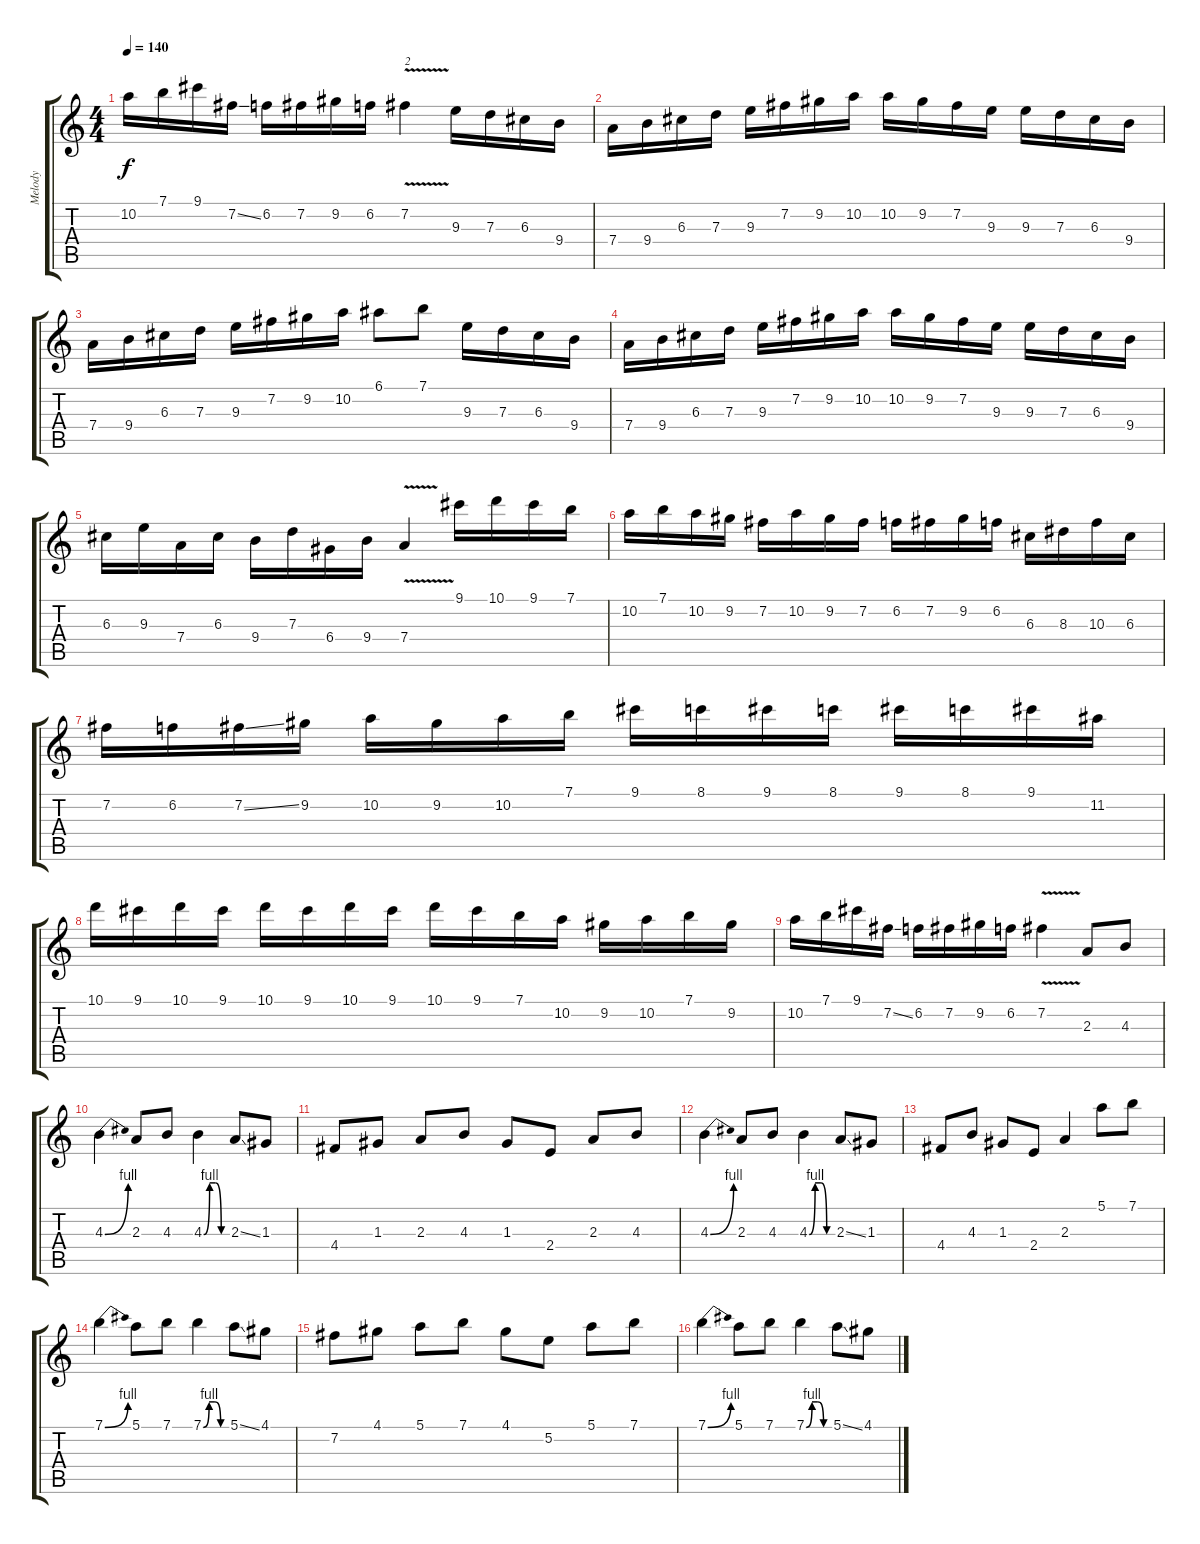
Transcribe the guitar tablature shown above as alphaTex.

\track ("Melody" "Melody") {instrument distortionguitar}
\staff {score tabs}
\tuning (E4 B3 G3 D3 A2 E2) {hide}
\ts (4 4)
\tempo 140
\clef g2
\ks c
10.2.16{txt "" dy f} 7.1.16 9.1.16 7.2{ss}.16 6.2.16 7.2.16 9.2.16 6.2.16 7.2{v}.4{txt "2"} 9.3.16 7.3.16 6.3.16 9.4.16 |
7.4.16 9.4.16 6.3.16 7.3.16 9.3.16 7.2.16 9.2.16 10.2.16 10.2.16 9.2.16 7.2.16 9.3.16 9.3.16 7.3.16 6.3.16 9.4.16 |
7.4.16 9.4.16 6.3.16 7.3.16 9.3.16 7.2.16 9.2.16 10.2.16 6.1.8 7.1.8 9.3.16 7.3.16 6.3.16 9.4.16 |
7.4.16 9.4.16 6.3.16 7.3.16 9.3.16 7.2.16 9.2.16 10.2.16 10.2.16 9.2.16 7.2.16 9.3.16 9.3.16 7.3.16 6.3.16 9.4.16 |
6.3.16 9.3.16 7.4.16 6.3.16 9.4.16 7.3.16 6.4.16 9.4.16 7.4{v}.4 9.1.16 10.1.16 9.1.16 7.1.16 |
10.2.16 7.1.16 10.2.16 9.2.16 7.2.16 10.2.16 9.2.16 7.2.16 6.2.16 7.2.16 9.2.16 6.2.16 6.3.16 8.3.16 10.3.16 6.3.16 |
7.2.16 6.2.16 7.2{ss}.16 9.2.16 10.2.16 9.2.16 10.2.16 7.1.16 9.1.16 8.1.16 9.1.16 8.1.16 9.1.16 8.1.16 9.1.16 11.2.16 |
10.1.16 9.1.16 10.1.16 9.1.16 10.1.16 9.1.16 10.1.16 9.1.16 10.1.16 9.1.16 7.1.16 10.2.16 9.2.16 10.2.16 7.1.16 9.2.16 |
10.2.16 7.1.16 9.1.16 7.2{ss}.16 6.2.16 7.2.16 9.2.16 6.2.16 7.2{v}.4 2.3.8 4.3.8 |
4.3{be (bend 0 0 60 4)}.4 2.3.8 4.3.8 4.3{be (custom 0 0 15 4 30 4 45 0 60 0)}.4 2.3{ss}.8 1.3.8 |
4.4.8 1.3.8 2.3.8 4.3.8 1.3.8 2.4.8 2.3.8 4.3.8 |
4.3{be (bend 0 0 60 4)}.4 2.3.8 4.3.8 4.3{be (custom 0 0 15 4 30 4 45 0 60 0)}.4 2.3{ss}.8 1.3.8 |
4.4.8 4.3.8 1.3.8 2.4.8 2.3.4 5.1.8 7.1.8 |
7.1{be (bend 0 0 60 4)}.4 5.1.8 7.1.8 7.1{be (custom 0 0 15 4 30 4 45 0 60 0)}.4 5.1{ss}.8 4.1.8 |
7.2.8 4.1.8 5.1.8 7.1.8 4.1.8 5.2.8 5.1.8 7.1.8 |
7.1{be (bend 0 0 60 4)}.4 5.1.8 7.1.8 7.1{be (custom 0 0 15 4 30 4 45 0 60 0)}.4 5.1{ss}.8 4.1.8
